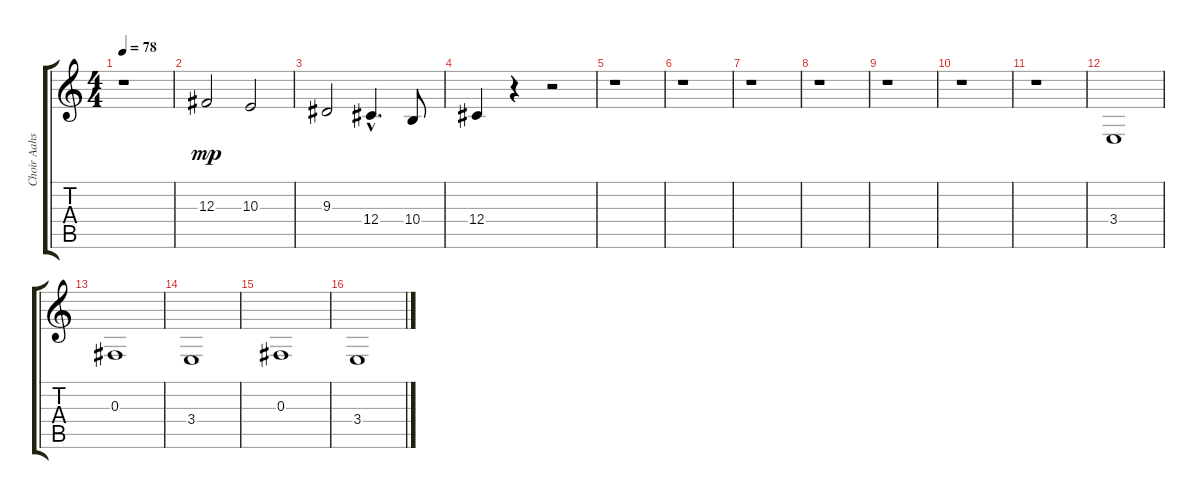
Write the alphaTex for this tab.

\track ("Choir Aahs& Rain" "Choir Aahs") {instrument choiraahs}
\staff {score tabs}
\tuning (Eb4 Bb3 Gb3 Db3 Ab2 Eb2) {hide}
\ts (4 4)
\tempo 78
\clef g2
\ks c
r.1{dy mp} |
12.3.2 10.3.2 |
9.3.2 12.4{hac}.4{d} 10.4.8 |
12.4.4 r.4 r.2 |
r.1 |
r.1 |
r.1 |
r.1 |
r.1 |
r.1 |
r.1 |
3.4.1 |
0.3.1 |
3.4.1 |
0.3.1 |
3.4.1
